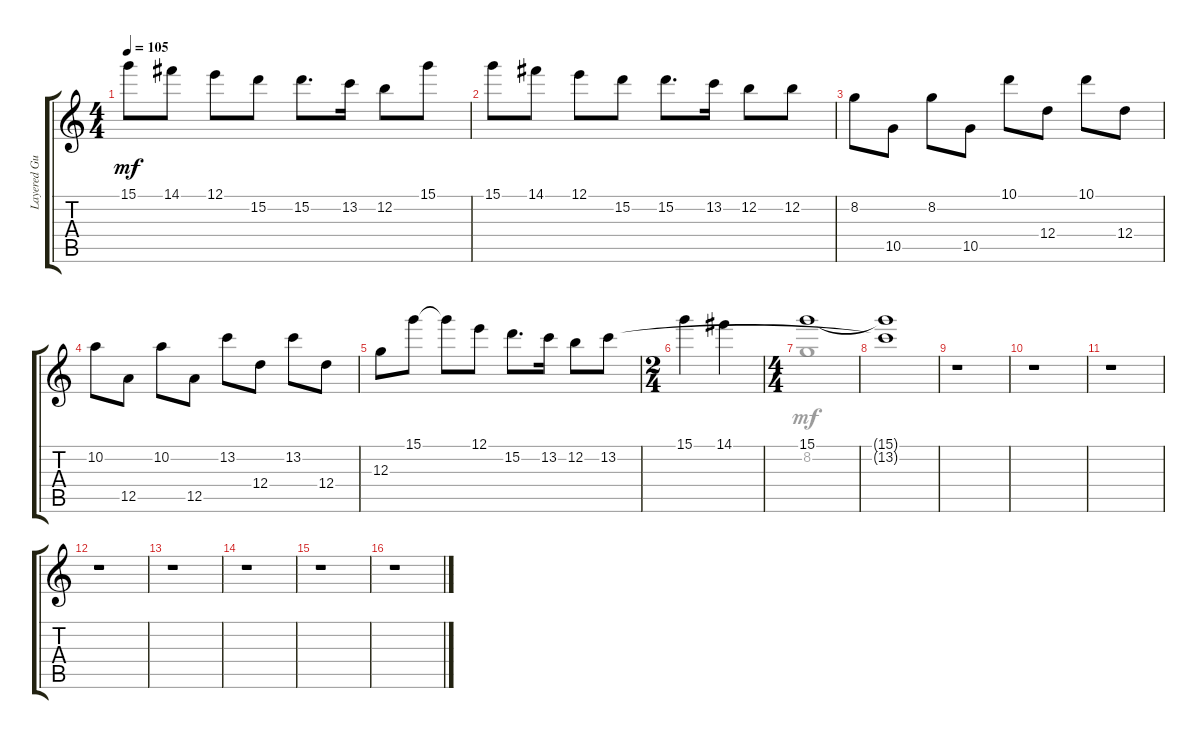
\track ("Layered Guitar" "Layered Gu") {instrument overdrivenguitar}
\staff {score tabs}
\tuning (E4 B3 G3 D3 A2 E2) {hide}
\voice
\ts (4 4)
\tempo 105
\clef g2
\ks c
15.1.8{dy mf} 14.1.8 12.1.8 15.2.8 15.2.8{d} 13.2.16 12.2.8 15.1.8 |
15.1.8 14.1.8 12.1.8 15.2.8 15.2.8{d} 13.2.16 12.2.8 12.2.8 |
8.2.8 10.5.8 8.2.8 10.5.8 10.1.8 12.4.8 10.1.8 12.4.8 |
10.2.8 12.5.8 10.2.8 12.5.8 13.2.8 12.4.8 13.2.8 12.4.8 |
12.3.8 15.1.8 15.1{t}.8 12.1.8 15.2.8{d} 13.2.16 12.2.8 13.2.8 |
\ts (2 4)
15.1.4 14.1.4 |
\ts (4 4)
15.1.1 |
(15.1{t} 13.2{t}).1 |
r.1 |
r.1 |
r.1 |
r.1 |
r.1 |
r.1 |
r.1 |
r.1
\voice
\clef g2
\ottava regular
\simile none
\ks c
|
|
|
|
|
|
8.2.1 |
|
|
|
|
|
|
|
|
